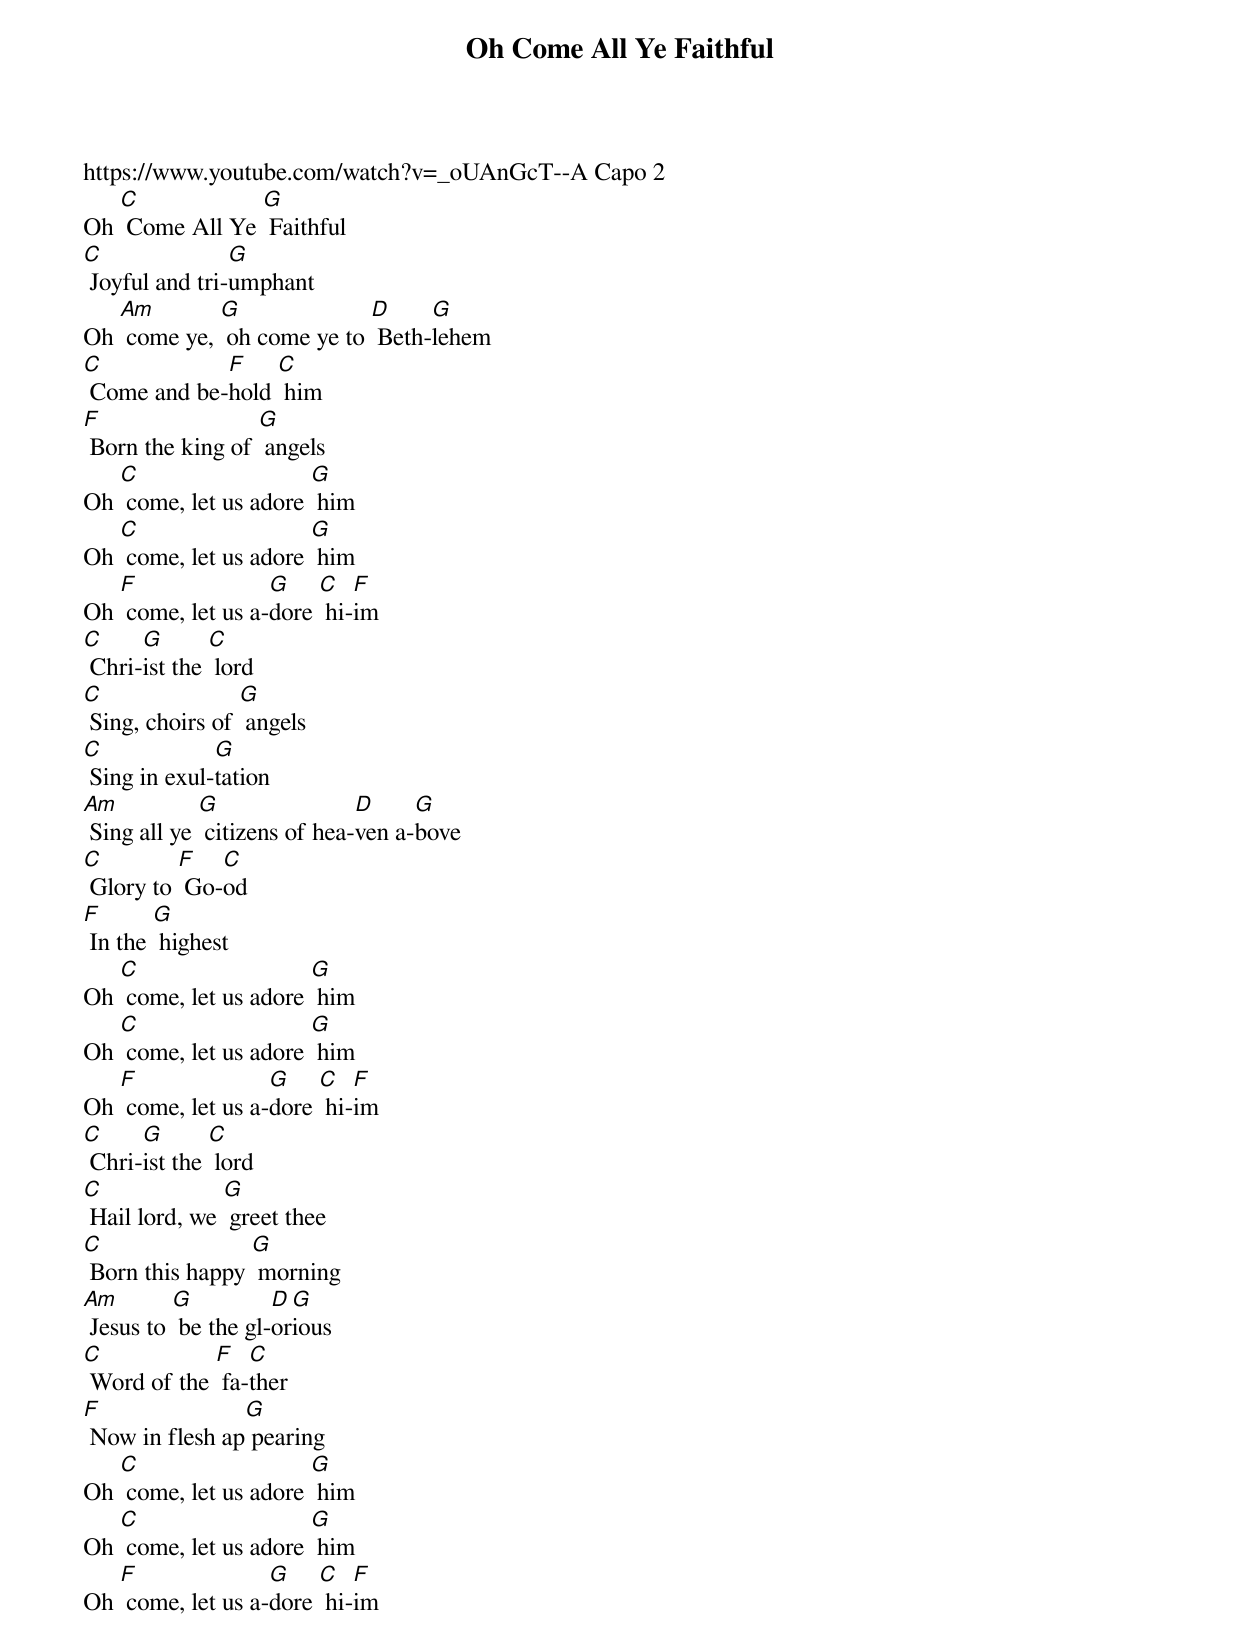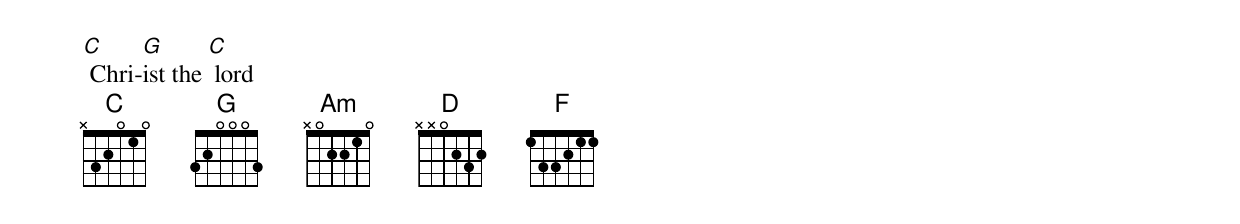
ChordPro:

{t:Oh Come All Ye Faithful}
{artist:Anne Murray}
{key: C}
https://www.youtube.com/watch?v=_oUAnGcT--A Capo 2
{c: }
Oh [C] Come All Ye [G] Faithful
[C] Joyful and tri-[G]umphant
Oh [Am] come ye, [G] oh come ye to [D] Beth-[G]lehem
[C] Come and be-[F]hold [C] him
[F] Born the king of [G] angels
{c: }
Oh [C] come, let us adore [G] him
Oh [C] come, let us adore [G] him
Oh [F] come, let us a-[G]dore [C] hi-[F]im
[C] Chri-[G]ist the [C] lord
{c: }
[C] Sing, choirs of [G] angels
[C] Sing in exul-[G]tation
[Am] Sing all ye [G] citizens of hea-[D]ven a-[G]bove
[C] Glory to [F] Go-[C]od
[F] In the [G] highest
{c: }
Oh [C] come, let us adore [G] him
Oh [C] come, let us adore [G] him
Oh [F] come, let us a-[G]dore [C] hi-[F]im
[C] Chri-[G]ist the [C] lord
{c: }
[C] Hail lord, we [G] greet thee
[C] Born this happy [G] morning
[Am] Jesus to [G] be the gl-[D]or[G]ious
[C] Word of the [F] fa-[C]ther
[F] Now in flesh ap[G] pearing
{c: }
Oh [C] come, let us adore [G] him
Oh [C] come, let us adore [G] him
Oh [F] come, let us a-[G]dore [C] hi-[F]im
[C] Chri-[G]ist the [C] lord
